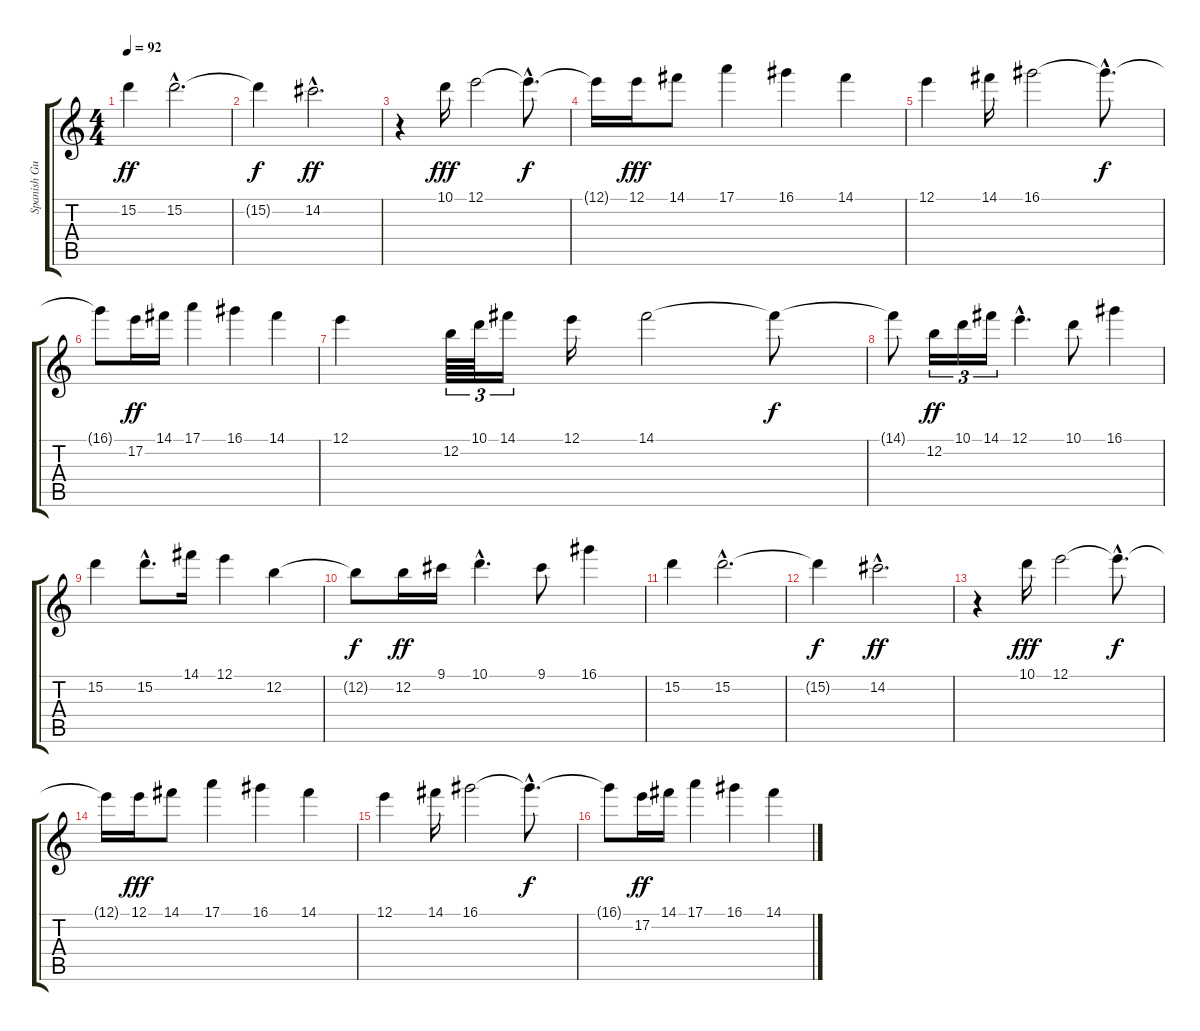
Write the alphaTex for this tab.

\track ("Spanish Guitar" "Spanish Gu") {instrument acousticguitarsteel}
\staff {score tabs}
\tuning (E4 B3 G3 D3 A2 E2) {hide}
\ts (4 4)
\tempo 92
\clef g2
\ks c
15.2.4{dy ff} 15.2{hac}.2{d} |
15.2{t}.4{dy f} 14.2{hac}.2{d dy ff} |
r.4 10.1.16{dy fff} 12.1.2 12.1{hac t}.8{d dy f} |
12.1{t}.16 12.1.16{dy fff} 14.1.8 17.1.4 16.1.4 14.1.4 |
12.1.4 14.1.16 16.1.2 16.1{hac t}.8{d dy f} |
16.1{t}.8 17.2.16{dy ff} 14.1.16 17.1.4 16.1.4 14.1.4 |
12.1.4 12.2.64{tu (3 2)} 10.1.64{tu (3 2)} 14.1.16{tu (3 2)} 12.1.16 14.1.2 14.1{t}.8{dy f} |
14.1{t}.8 12.2.16{tu (3 2) dy ff} 10.1.16{tu (3 2)} 14.1.16{tu (3 2)} 12.1{hac}.4{d} 10.1.8 16.1.4 |
15.2.4 15.2{hac}.8{d} 14.1.16 12.1.4 12.2.4 |
12.2{t}.8{dy f} 12.2.16{dy ff} 9.1.16 10.1{hac}.4{d} 9.1.8 16.1.4 |
15.2.4 15.2{hac}.2{d} |
15.2{t}.4{dy f} 14.2{hac}.2{d dy ff} |
r.4 10.1.16{dy fff} 12.1.2 12.1{hac t}.8{d dy f} |
12.1{t}.16 12.1.16{dy fff} 14.1.8 17.1.4 16.1.4 14.1.4 |
12.1.4 14.1.16 16.1.2 16.1{hac t}.8{d dy f} |
16.1{t}.8 17.2.16{dy ff} 14.1.16 17.1.4 16.1.4 14.1.4
